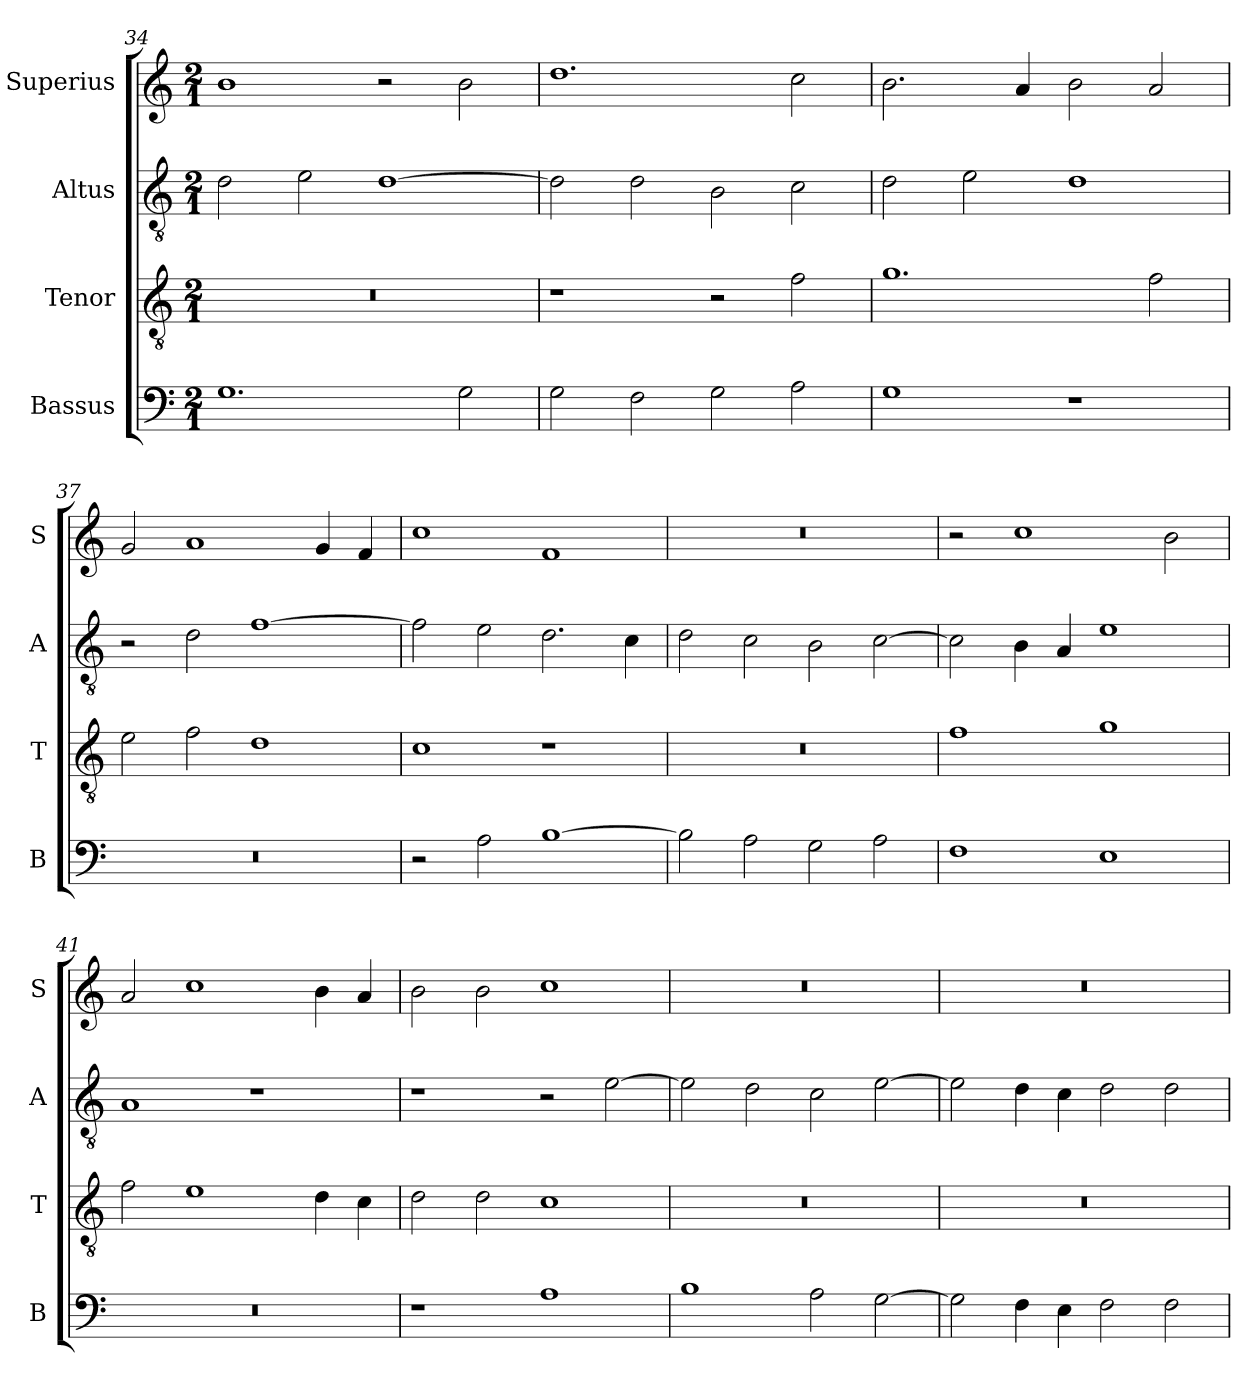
**kern	**kern	**kern	**kern
*part4	*part3	*part2	*part1
*staff4	*staff3	*staff2	*staff1
*I"Bassus	*I"Tenor	*I"Altus	*I"Superius
*I'B	*I'T	*I'A	*I'S
*clefF4	*clefGv2	*clefGv2	*clefG2
*k[]	*k[]	*k[]	*k[]
*C:	*C:	*C:	*C:
*M2/1	*M2/1	*M2/1	*M2/1
=34	=34	=34	=34
1.G	0r	2d	1b
.	.	2e	.
.	.	[1d	2r
2G	.	.	2b
=35	=35	=35	=35
2G	1r	2d]	1.dd
2F	.	2d	.
2G	2r	2B	.
2A	2f	2c	2cc
=36	=36	=36	=36
1G	1.g	2d	2.b
.	.	2e	.
.	.	.	4a
1r	.	1d	2b
.	2f	.	2a
=37	=37	=37	=37
0r	2e	2r	2g
.	2f	2d	1a
.	1d	[1f	.
.	.	.	4g
.	.	.	4f
=38	=38	=38	=38
2r	1c	2f]	1cc
2A	.	2e	.
[1B	1r	2.d	1f
.	.	4c	.
=39	=39	=39	=39
2B]	0r	2d	0r
2A	.	2c	.
2G	.	2B	.
2A	.	[2c	.
=40	=40	=40	=40
1F	1f	2c]	2r
.	.	4B	1cc
.	.	4A	.
1E	1g	1e	.
.	.	.	2b
=41	=41	=41	=41
0r	2f	1A	2a
.	1e	.	1cc
.	.	1r	.
.	4d	.	4b
.	4c	.	4a
=42	=42	=42	=42
1r	2d	1r	2b
.	2d	.	2b
1A	1c	2r	1cc
.	.	[2e	.
=43	=43	=43	=43
1B	0r	2e]	0r
.	.	2d	.
2A	.	2c	.
[2G	.	[2e	.
=44	=44	=44	=44
2G]	0r	2e]	0r
4F	.	4d	.
4E	.	4c	.
2F	.	2d	.
2F	.	2d	.
=	=	=	=
*-	*-	*-	*-
